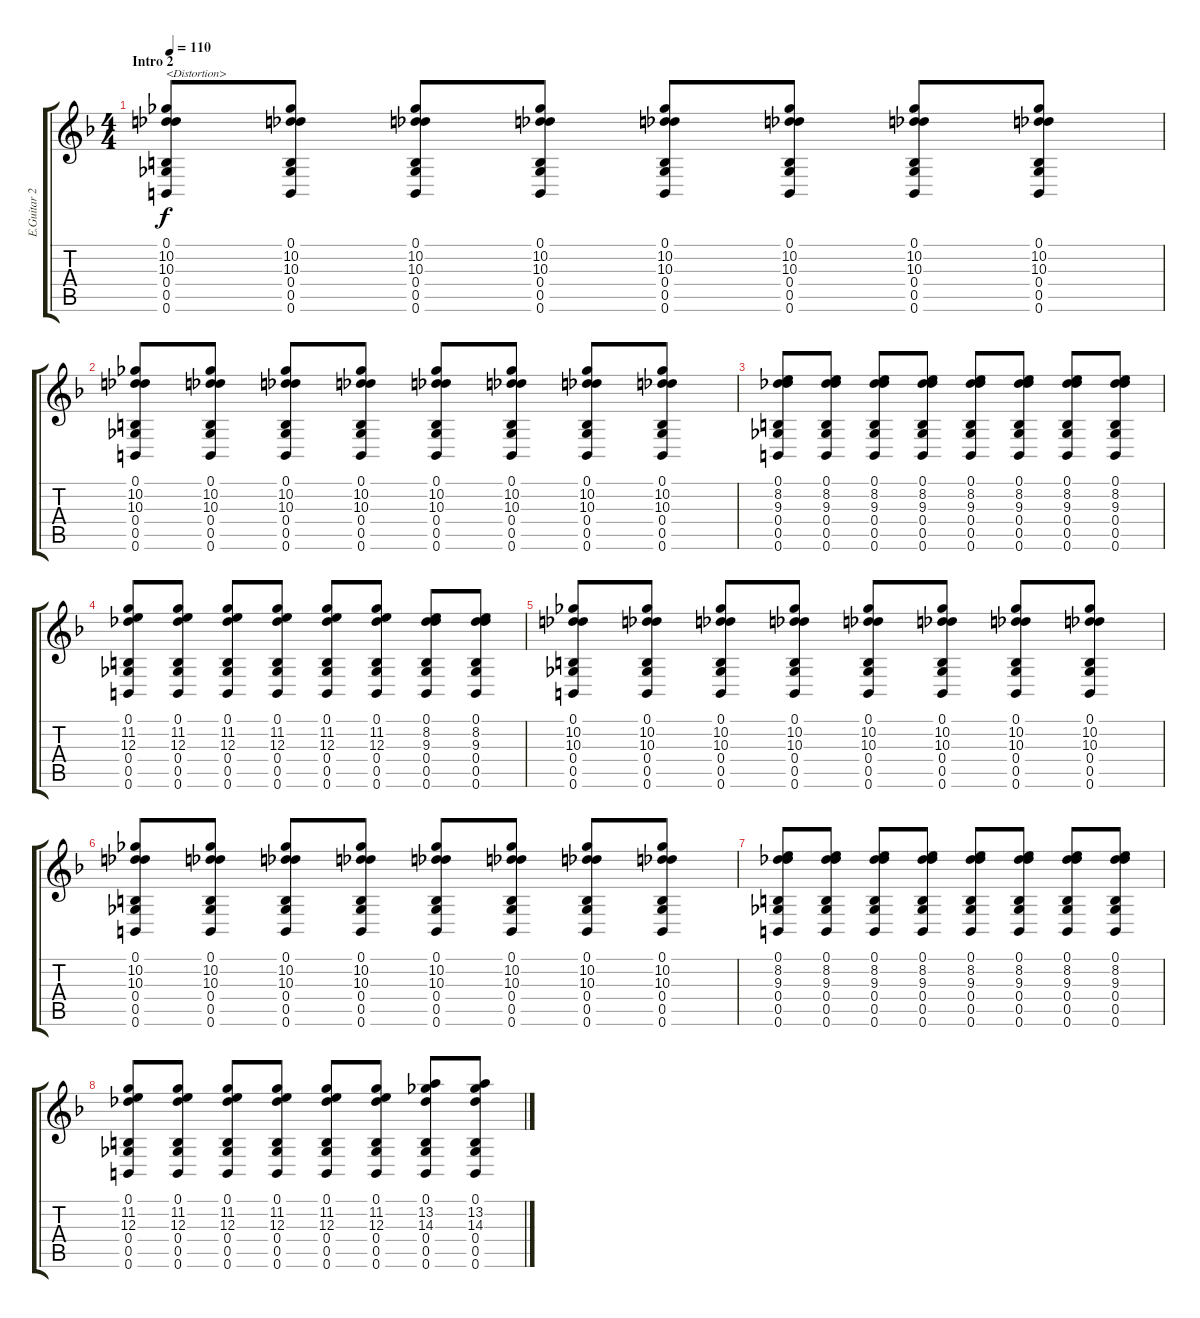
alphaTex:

\track ("E.Guitar 2 Uruha" "E.Guitar 2") {instrument distortionguitar}
\staff {score tabs}
\tuning (Db4 Ab3 E3 B2 Gb2 B1) {hide}
\ts (4 4)
\section ("" "Intro 2")
\tempo 110
\clef g2
\ks f
(0.1 10.2 10.3 0.4 0.5 0.6).8{txt "<Distortion>" dy f instrument distortionguitar} (0.1 10.2 10.3 0.4 0.5 0.6).8 (0.1 10.2 10.3 0.4 0.5 0.6).8 (0.1 10.2 10.3 0.4 0.5 0.6).8 (0.1 10.2 10.3 0.4 0.5 0.6).8 (0.1 10.2 10.3 0.4 0.5 0.6).8 (0.1 10.2 10.3 0.4 0.5 0.6).8 (0.1 10.2 10.3 0.4 0.5 0.6).8 |
(0.1 10.2 10.3 0.4 0.5 0.6).8 (0.1 10.2 10.3 0.4 0.5 0.6).8 (0.1 10.2 10.3 0.4 0.5 0.6).8 (0.1 10.2 10.3 0.4 0.5 0.6).8 (0.1 10.2 10.3 0.4 0.5 0.6).8 (0.1 10.2 10.3 0.4 0.5 0.6).8 (0.1 10.2 10.3 0.4 0.5 0.6).8 (0.1 10.2 10.3 0.4 0.5 0.6).8 |
(0.1 8.2 9.3 0.4 0.5 0.6).8 (0.1 8.2 9.3 0.4 0.5 0.6).8 (0.1 8.2 9.3 0.4 0.5 0.6).8 (0.1 8.2 9.3 0.4 0.5 0.6).8 (0.1 8.2 9.3 0.4 0.5 0.6).8 (0.1 8.2 9.3 0.4 0.5 0.6).8 (0.1 8.2 9.3 0.4 0.5 0.6).8 (0.1 8.2 9.3 0.4 0.5 0.6).8 |
(0.1 11.2 12.3 0.4 0.5 0.6).8 (0.1 11.2 12.3 0.4 0.5 0.6).8 (0.1 11.2 12.3 0.4 0.5 0.6).8 (0.1 11.2 12.3 0.4 0.5 0.6).8 (0.1 11.2 12.3 0.4 0.5 0.6).8 (0.1 11.2 12.3 0.4 0.5 0.6).8 (0.1 8.2 9.3 0.4 0.5 0.6).8 (0.1 8.2 9.3 0.4 0.5 0.6).8 |
(0.1 10.2 10.3 0.4 0.5 0.6).8 (0.1 10.2 10.3 0.4 0.5 0.6).8 (0.1 10.2 10.3 0.4 0.5 0.6).8 (0.1 10.2 10.3 0.4 0.5 0.6).8 (0.1 10.2 10.3 0.4 0.5 0.6).8 (0.1 10.2 10.3 0.4 0.5 0.6).8 (0.1 10.2 10.3 0.4 0.5 0.6).8 (0.1 10.2 10.3 0.4 0.5 0.6).8 |
(0.1 10.2 10.3 0.4 0.5 0.6).8 (0.1 10.2 10.3 0.4 0.5 0.6).8 (0.1 10.2 10.3 0.4 0.5 0.6).8 (0.1 10.2 10.3 0.4 0.5 0.6).8 (0.1 10.2 10.3 0.4 0.5 0.6).8 (0.1 10.2 10.3 0.4 0.5 0.6).8 (0.1 10.2 10.3 0.4 0.5 0.6).8 (0.1 10.2 10.3 0.4 0.5 0.6).8 |
(0.1 8.2 9.3 0.4 0.5 0.6).8 (0.1 8.2 9.3 0.4 0.5 0.6).8 (0.1 8.2 9.3 0.4 0.5 0.6).8 (0.1 8.2 9.3 0.4 0.5 0.6).8 (0.1 8.2 9.3 0.4 0.5 0.6).8 (0.1 8.2 9.3 0.4 0.5 0.6).8 (0.1 8.2 9.3 0.4 0.5 0.6).8 (0.1 8.2 9.3 0.4 0.5 0.6).8 |
(0.1 11.2 12.3 0.4 0.5 0.6).8 (0.1 11.2 12.3 0.4 0.5 0.6).8 (0.1 11.2 12.3 0.4 0.5 0.6).8 (0.1 11.2 12.3 0.4 0.5 0.6).8 (0.1 11.2 12.3 0.4 0.5 0.6).8 (0.1 11.2 12.3 0.4 0.5 0.6).8 (0.1 13.2 14.3 0.4 0.5 0.6).8 (0.1 13.2 14.3 0.4 0.5 0.6).8
